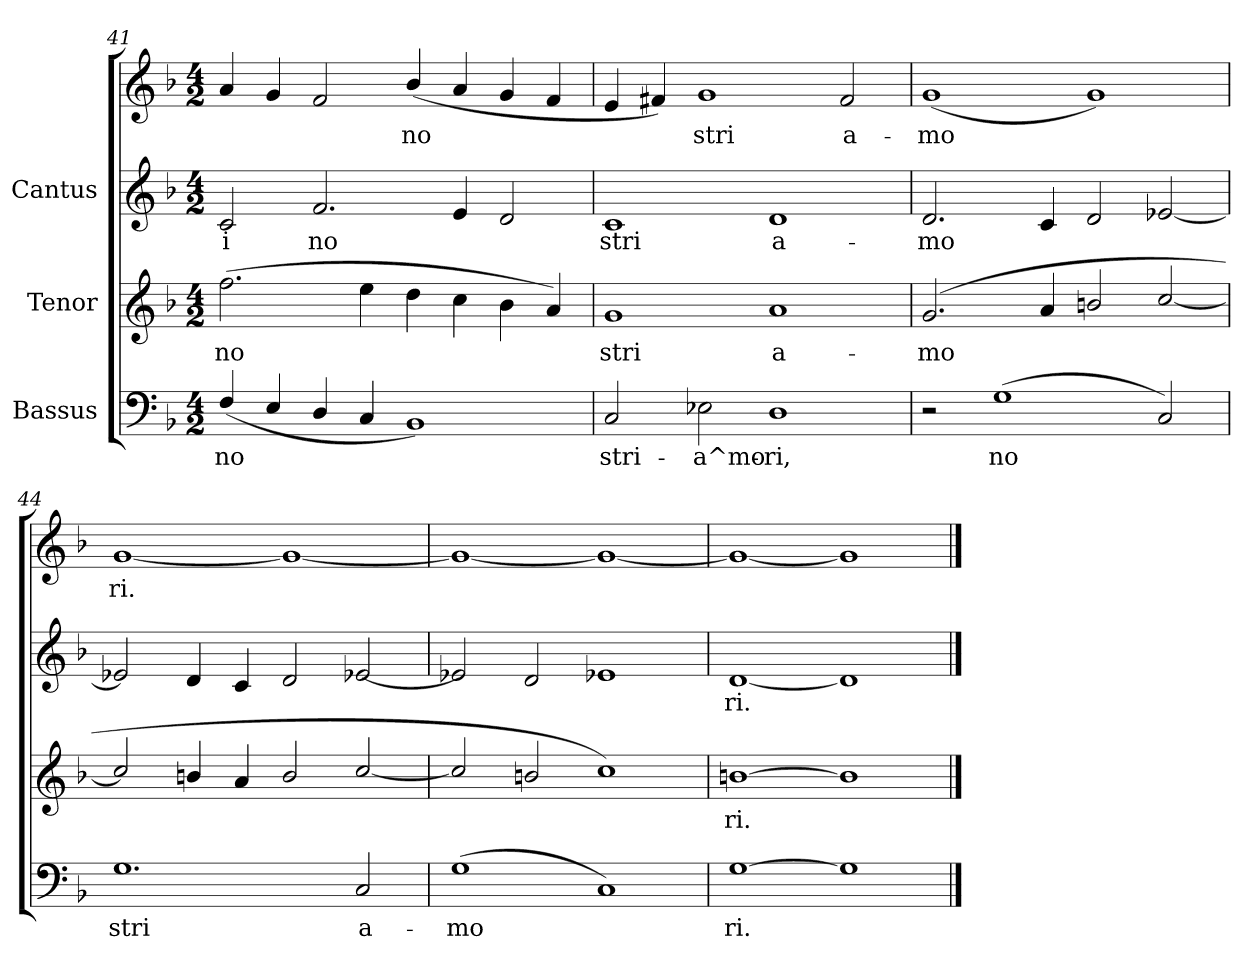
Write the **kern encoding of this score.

**kern	**text	**kern	**text	**kern	**text	**kern	**text
*part3	*part3	*part2	*part2	*part1	*part1	*part1	*part1
*staff4	*staff4	*staff3	*staff3	*staff2	*staff2	*staff1	*staff1
*I"Bassus	*	*I"Tenor	*	*I"Cantus	*	*	*
*clefF4	*	*clefG2	*	*clefG2	*	*clefG2	*
*k[b-]	*	*k[b-]	*	*k[b-]	*	*k[b-]	*
*F:	*	*F:	*	*F:	*	*F:	*
*M4/2	*	*M4/2	*	*M4/2	*	*M4/2	*
=41	=41	=41	=41	=41	=41	=41	=41
!	!LO:LY:b:cj	!	!LO:LY:b:cj	!	!LO:LY:b:cj	!	!LO:LY:b:cj
(<4F/	no-	(>2.ff\	no-	2c/	-i	4a/	.
!	!LO:LY:b:cj	!	!	!	!	!	!LO:LY:b:cj
4E/	--	.	.	.	.	4g/	.
!	!LO:LY:b:cj	!	!	!	!LO:LY:b:cj	!	!LO:LY:b:cj
4D/	--	.	.	2.f/	no-	2f/	.
!	!LO:LY:b:cj	!	!LO:LY:b:cj	!	!	!	!
4C/	--	4ee\	--	.	.	.	.
!	!LO:LY:b:cj	!	!LO:LY:b:cj	!	!	!	!LO:LY:b:cj
1BB-)	--	4dd\	--	.	.	(<4b-/	no-
!	!	!	!LO:LY:b:cj	!	!LO:LY:b:cj	!	!LO:LY:b:cj
.	.	4cc\	--	4e/	--	4a/	--
!	!	!	!LO:LY:b:cj	!	!LO:LY:b:cj	!	!LO:LY:b:cj
.	.	4b-\	--	2d/	--	4g/	--
!	!	!	!LO:LY:b:cj	!	!	!	!LO:LY:b:cj
.	.	4a/)	--	.	.	4f/	--
!!LO:LB:g=z
=42	=42	=42	=42	=42	=42	=42	=42
!	!LO:LY:b:cj	!	!LO:LY:b:cj	!	!LO:LY:b:cj	!	!LO:LY:b:cj
2C/	-stri-	1g	-stri	1c	-stri	4e/	-
!	!	!	!	!	!	!	!LO:LY:b:cj
.	.	.	.	.	.	4f#X/)	.
!	!LO:LY:b:cj	!	!	!	!	!	!LO:LY:b:cj
2E-X\	-a^mo-	.	.	.	.	1g	stri
!	!LO:LY:b:cj	!	!LO:LY:b:cj	!	!LO:LY:b:cj	!	!
1D	-ri,	1a	a-	1d	a-	.	.
!	!	!	!	!	!	!	!LO:LY:b:cj
.	.	.	.	.	.	2f#/	a-
=43	=43	=43	=43	=43	=43	=43	=43
!	!	!	!LO:LY:b:cj	!	!LO:LY:b:cj	!	!LO:LY:b:cj
2r	.	(<2.g/	-mo-	2.d/	-mo-	(<1g	-mo-
!	!LO:LY:b:cj	!	!	!	!	!	!
(>1G	no-	.	.	.	.	.	.
!	!	!	!LO:LY:b:cj	!	!LO:LY:b:cj	!	!
.	.	4a/	--	4c/	--	.	.
!	!	!	!LO:LY:b:cj	!	!LO:LY:b:cj	!	!LO:LY:b:cj
.	.	2bn/	--	2d/	--	1g)	--
!	!LO:LY:b:cj	!	!LO:LY:b:cj	!	!LO:LY:b:cj	!	!
2C/)	--	[<2cc/	--	[<2e-X/	--	.	.
=44	=44	=44	=44	=44	=44	=44	=44
!	!LO:LY:b:cj	!	!	!	!	!	!LO:LY:b:cj
1.G	-stri	2cc/]	.	2e-X/]	.	[<1g	-ri.
.	.	4bn/	.	4d/	.	.	.
.	.	4a/	.	4c/	.	.	.
!	!	!	!	!	!	!	!LO:LY:b:cj
.	.	2b/	.	2d/	.	1g_<	.
!	!LO:LY:b:cj	!	!	!	!	!	!
2C/	a-	[<2cc/	.	[<2e-X/	.	.	.
=45	=45	=45	=45	=45	=45	=45	=45
!	!LO:LY:b:cj	!	!	!	!	!	!
(>1G	-mo-	2cc/]	.	2e-X/]	.	1g_<	.
.	.	2bn/	.	2d/	.	.	.
!	!LO:LY:b:cj	!	!	!	!	!	!
1C)	--	1cc)	.	1e-X	.	1g_<	.
=46	=46	=46	=46	=46	=46	=46	=46
!	!LO:LY:b:cj	!	!LO:LY:b:cj	!	!LO:LY:b:cj	!	!
[>1G	-ri.	[>1bn	-ri.	[<1d	ri.	1g_<	.
!	!LO:LY:b:cj	!	!LO:LY:b:cj	!	!LO:LY:b:cj	!	!
1G]	.	1b]	.	1d]	.	1g]	.
==	==	==	==	==	==	==	==
*-	*-	*-	*-	*-	*-	*-	*-
